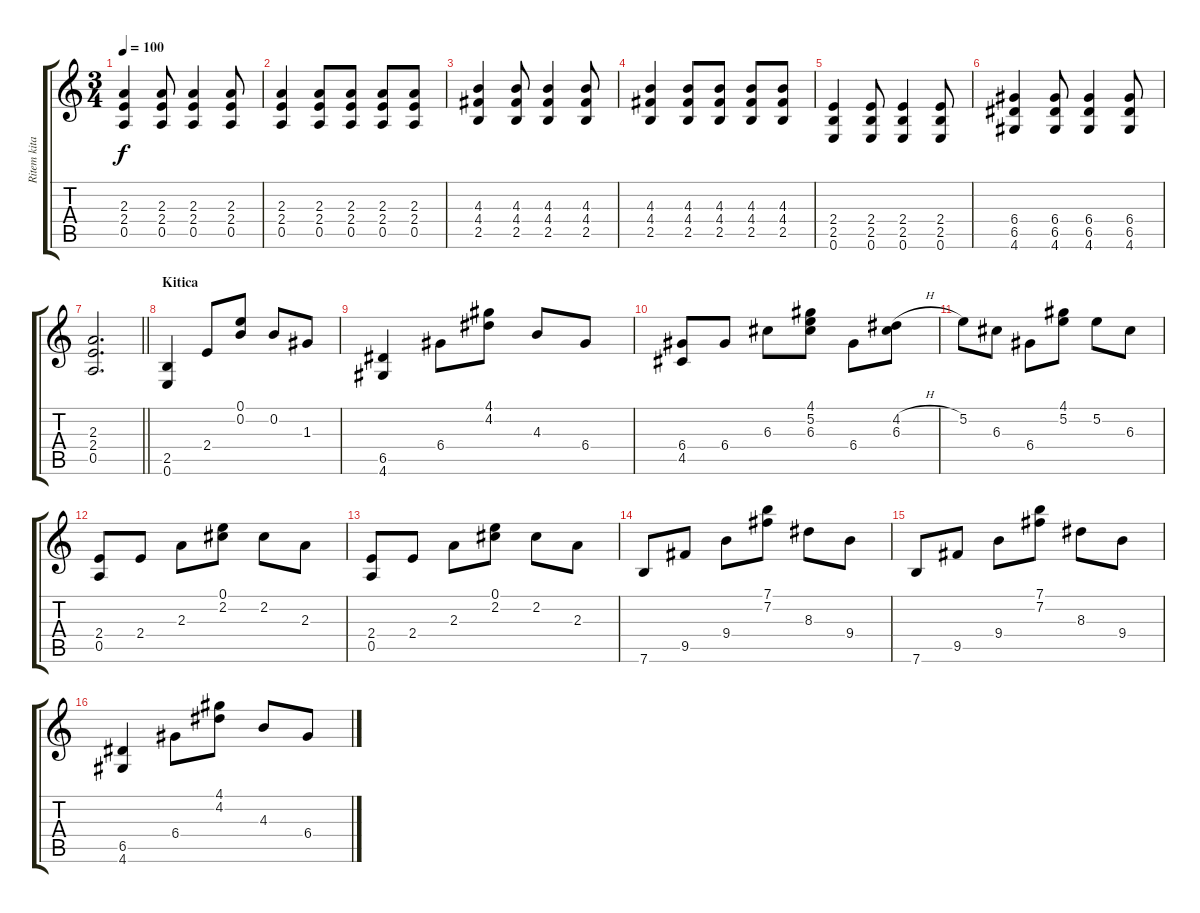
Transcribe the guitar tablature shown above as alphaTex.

\track ("Ritem kitara" "Ritem kita") {instrument electricguitarclean}
\staff {score tabs}
\tuning (E4 B3 G3 D3 A2 E2) {hide}
\ts (3 4)
\tempo 100
\clef g2
\ks c
(2.3 2.4 0.5).4{dy f} (2.3 2.4 0.5).8 (2.3 2.4 0.5).4 (2.3 2.4 0.5).8 |
(2.3 2.4 0.5).4 (2.3 2.4 0.5).8 (2.3 2.4 0.5).8 (2.3 2.4 0.5).8 (2.3 2.4 0.5).8 |
(4.3 4.4 2.5).4 (4.3 4.4 2.5).8 (4.3 4.4 2.5).4 (4.3 4.4 2.5).8 |
(4.3 4.4 2.5).4 (4.3 4.4 2.5).8 (4.3 4.4 2.5).8 (4.3 4.4 2.5).8 (4.3 4.4 2.5).8 |
(2.4 2.5 0.6).4 (2.4 2.5 0.6).8 (2.4 2.5 0.6).4 (2.4 2.5 0.6).8 |
(6.4 6.5 4.6).4 (6.4 6.5 4.6).8 (6.4 6.5 4.6).4 (6.4 6.5 4.6).8 |
\barLineRight lightlight
(2.3 2.4 0.5).2{d} |
\section ("" "Kitica")
(2.5 0.6).4{instrument electricguitarclean} 2.4.8 (0.1 0.2).8 0.2.8 1.3.8 |
(6.5 4.6).4 6.4.8 (4.1 4.2).8 4.3.8 6.4.8 |
(6.4 4.5).8 6.4.8 6.3.8 (4.1 5.2 6.3).8 6.4.8 (4.2{h} 6.3).8 |
5.2.8 6.3.8 6.4.8 (4.1 5.2).8 5.2.8 6.3.8 |
(2.4 0.5).8 2.4.8 2.3.8 (0.1 2.2).8 2.2.8 2.3.8 |
(2.4 0.5).8 2.4.8 2.3.8 (0.1 2.2).8 2.2.8 2.3.8 |
7.6.8 9.5.8 9.4.8 (7.1 7.2).8 8.3.8 9.4.8 |
7.6.8 9.5.8 9.4.8 (7.1 7.2).8 8.3.8 9.4.8 |
(6.5 4.6).4 6.4.8 (4.1 4.2).8 4.3.8 6.4.8
